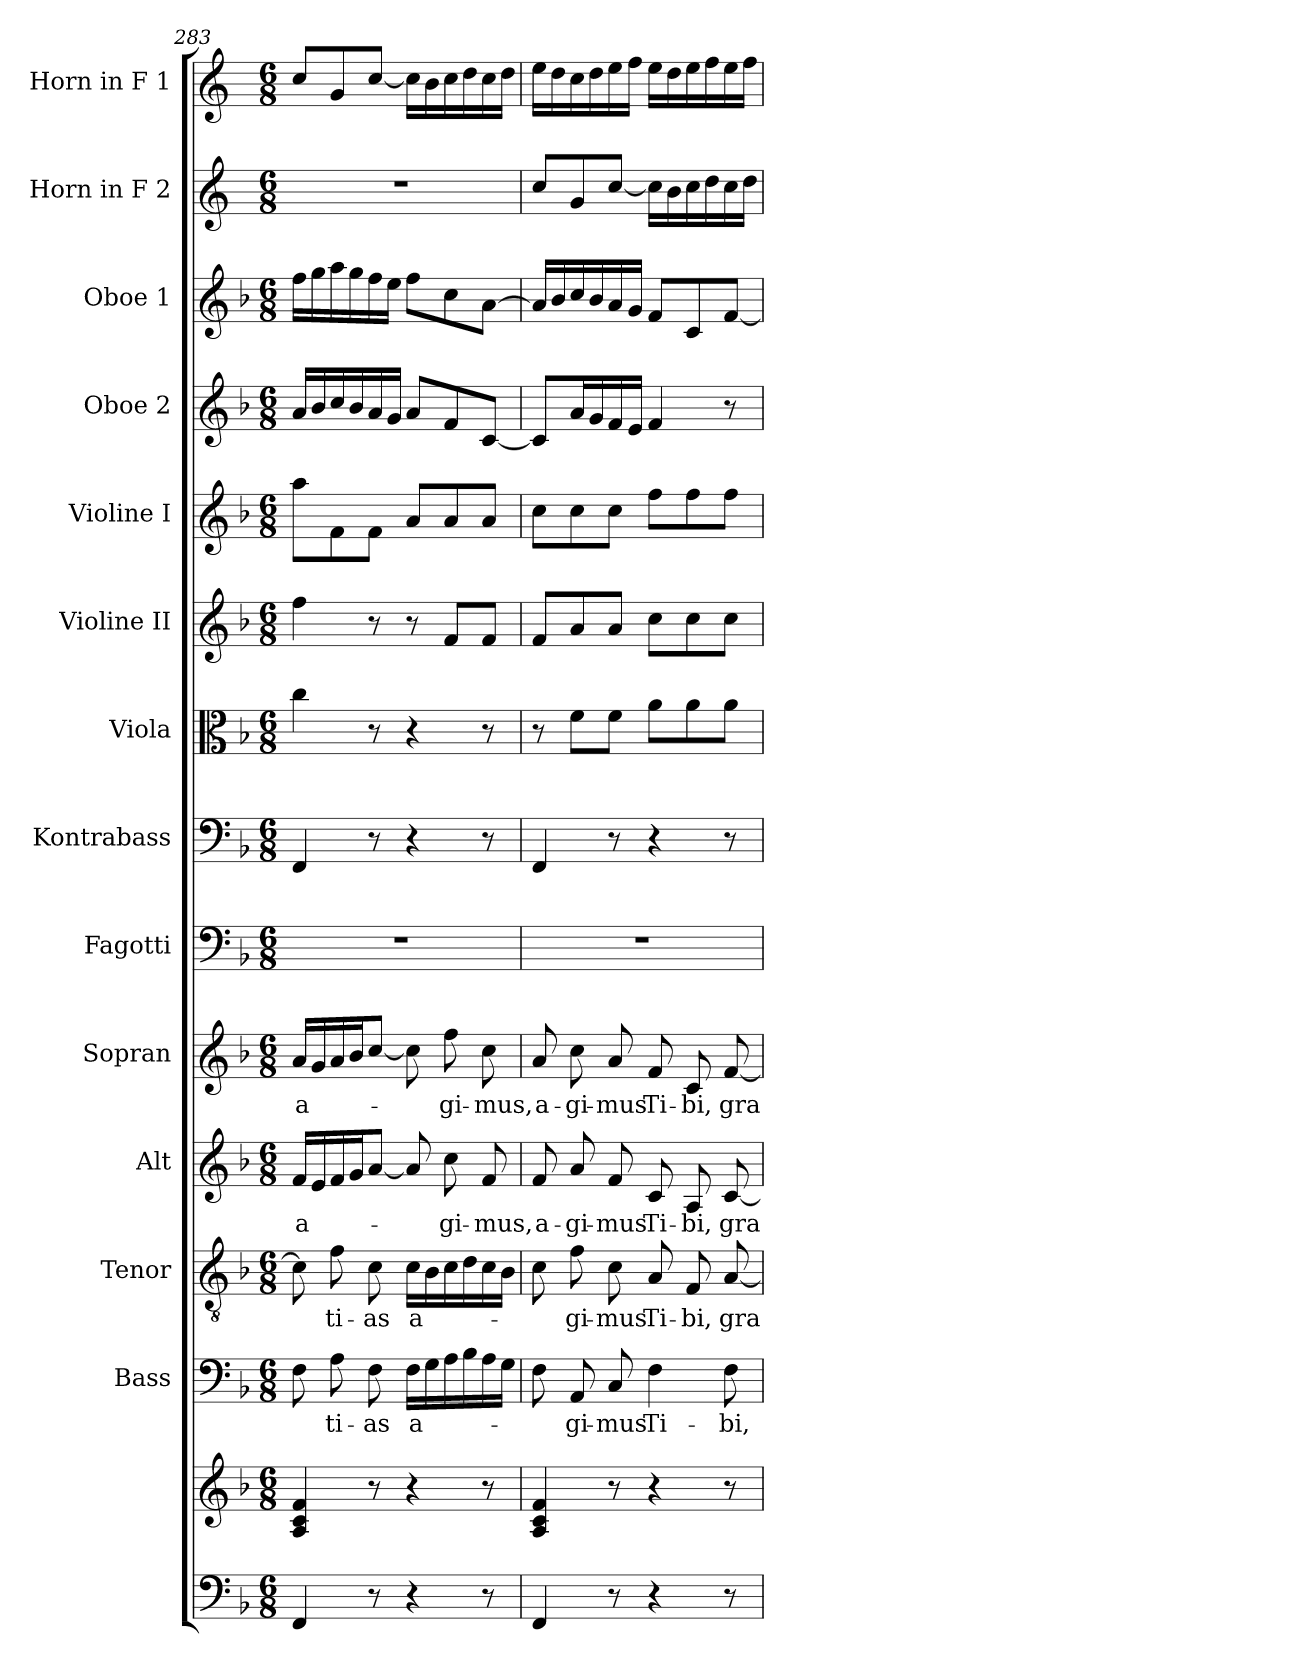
**kern	**kern	**kern	**text	**kern	**text	**kern	**text	**kern	**text	**kern	**kern	**kern	**kern	**kern	**kern	**kern	**kern	**kern
*part14	*part14	*part13	*part13	*part12	*part12	*part11	*part11	*part10	*part10	*part9	*part8	*part7	*part6	*part5	*part4	*part3	*part2	*part1
*staff15	*staff14	*staff13	*staff13	*staff12	*staff12	*staff11	*staff11	*staff10	*staff10	*staff9	*staff8	*staff7	*staff6	*staff5	*staff4	*staff3	*staff2	*staff1
*	*	*I"Bass	*	*I"Tenor	*	*I"Alt	*	*I"Sopran	*	*I"Fagotti	*I"Kontrabass	*I"Viola	*I"Violine II	*I"Violine I	*I"Oboe 2	*I"Oboe 1	*I"Horn in F 2	*I"Horn in F 1
*	*	*I'B.	*	*I'T.	*	*I'A.	*	*I'S.	*	*I'Fg.	*I'Kb.	*I'Vla.	*I'Vl. II	*I'Vl. I	*I'Ob. 2	*I'Ob. 1	*	*
!!LO:PB:g=z
*clefF4	*clefG2	*clefF4	*	*clefGv2	*	*clefG2	*	*clefG2	*	*clefF4	*clefF4	*clefC3	*clefG2	*clefG2	*clefG2	*clefG2	*clefG2	*clefG2
*	*	*	*	*	*	*	*	*	*	*	*ITrd7c12	*	*	*	*	*	*ITrd4c7	*ITrd4c7
*k[b-]	*k[b-]	*k[b-]	*	*k[b-]	*	*k[b-]	*	*k[b-]	*	*k[b-]	*k[b-]	*k[b-]	*k[b-]	*k[b-]	*k[b-]	*k[b-]	*k[b-]	*k[b-]
*F:	*F:	*F:	*	*F:	*	*F:	*	*F:	*	*F:	*F:	*F:	*F:	*F:	*F:	*F:	*F:	*F:
*M6/8	*M6/8	*M6/8	*	*M6/8	*	*M6/8	*	*M6/8	*	*M6/8	*M6/8	*M6/8	*M6/8	*M6/8	*M6/8	*M6/8	*M6/8	*M6/8
=283	=283	=283	=283	=283	=283	=283	=283	=283	=283	=283	=283	=283	=283	=283	=283	=283	=283	=283
!	!	!	!	!	!	!	!LO:LY:b	!	!LO:LY:b	!	!	!	!	!	!	!	!	!
4FF/	4A/ 4c/ 4f/	8F\	.	8c\]	.	16f/LL	a-	16a/LL	a-	2.r	4FFF/	4cc\	4ff\	8aa\L	16a/LL	16ff\LL	2.r	8f/L
.	.	.	.	.	.	16e/	.	16g/	.	.	.	.	.	.	16b-/	16gg\	.	.
!	!	!	!LO:LY:b	!	!LO:LY:b	!	!	!	!	!	!	!	!	!	!	!	!	!
.	.	8A\	-ti-	8f\	-ti-	16f/	.	16a/	.	.	.	.	.	8f\	16cc/	16aa\	.	8c/
.	.	.	.	.	.	16g/J	.	16b-/J	.	.	.	.	.	.	16b-/	16gg\	.	.
!	!	!	!LO:LY:b	!	!LO:LY:b	!	!	!	!	!	!	!	!	!	!	!	!	!
8r	8r	8F\	-as	8c\	-as	[8a/J	.	[8cc/J	.	.	8r	8r	8r	8f\J	16a/	16ff\	.	[8f/J
.	.	.	.	.	.	.	.	.	.	.	.	.	.	.	16g/JJ	16ee\JJ	.	.
!	!	!	!LO:LY:b	!	!LO:LY:b	!	!	!	!	!	!	!	!	!	!	!	!	!
4r	4r	16F\LL	a-	16c\LL	a-	8a/]	.	8cc\]	.	.	4r	4r	8r	8a/L	8a/L	8ff\L	.	16f\LL]
.	.	16G\	.	16B-\	.	.	.	.	.	.	.	.	.	.	.	.	.	16e\
!	!	!	!	!	!	!	!LO:LY:b	!	!LO:LY:b	!	!	!	!	!	!	!	!	!
.	.	16A\	.	16c\	.	8cc\	-gi-	8ff\	-gi-	.	.	.	8f/L	8a/	8f/	8cc\	.	16f\
.	.	16B-\	.	16d\	.	.	.	.	.	.	.	.	.	.	.	.	.	16g\
!	!	!	!	!	!	!	!LO:LY:b	!	!LO:LY:b	!	!	!	!	!	!	!	!	!
8r	8r	16A\	.	16c\	.	8f/	-mus,	8cc\	-mus,	.	8r	8r	8f/J	8a/J	[8c/J	[8a\J	.	16f\
.	.	16G\JJ	.	16B-\JJ	.	.	.	.	.	.	.	.	.	.	.	.	.	16g\JJ
=284	=284	=284	=284	=284	=284	=284	=284	=284	=284	=284	=284	=284	=284	=284	=284	=284	=284	=284
!	!	!	!	!	!	!	!LO:LY:b	!	!LO:LY:b	!	!	!	!	!	!	!	!	!
4FF/	4A/ 4c/ 4f/	8F\	.	8c\	.	8f/	a-	8a/	a-	2.r	4FFF/	8r	8f/L	8cc\L	8c/L]	16a/LL]	8f/L	16a\LL
.	.	.	.	.	.	.	.	.	.	.	.	.	.	.	.	16b-/	.	16g\
!	!	!	!LO:LY:b	!	!LO:LY:b	!	!LO:LY:b	!	!LO:LY:b	!	!	!	!	!	!	!	!	!
.	.	8AA/	-gi-	8f\	-gi-	8a/	-gi-	8cc\	-gi-	.	.	8f\L	8a/	8cc\	16a/L	16cc/	8c/	16f\
.	.	.	.	.	.	.	.	.	.	.	.	.	.	.	16g/	16b-/	.	16g\
!	!	!	!LO:LY:b	!	!LO:LY:b	!	!LO:LY:b	!	!LO:LY:b	!	!	!	!	!	!	!	!	!
8r	8r	8C/	-mus	8c\	-mus	8f/	-mus	8a/	-mus	.	8r	8f\J	8a/J	8cc\J	16f/	16a/	[8f/J	16a\
.	.	.	.	.	.	.	.	.	.	.	.	.	.	.	16e/JJ	16g/JJ	.	16b-\JJ
!	!	!	!LO:LY:b	!	!LO:LY:b	!	!LO:LY:b	!	!LO:LY:b	!	!	!	!	!	!	!	!	!
4r	4r	4F\	Ti-	8A/	Ti-	8c/	Ti-	8f/	Ti-	.	4r	8a\L	8cc\L	8ff\L	4f/	8f/L	16f\LL]	16a\LL
.	.	.	.	.	.	.	.	.	.	.	.	.	.	.	.	.	16e\	16g\
!	!	!	!	!	!LO:LY:b	!	!LO:LY:b	!	!LO:LY:b	!	!	!	!	!	!	!	!	!
.	.	.	.	8F/	-bi,	8A/	-bi,	8c/	-bi,	.	.	8a\	8cc\	8ff\	.	8c/	16f\	16a\
.	.	.	.	.	.	.	.	.	.	.	.	.	.	.	.	.	16g\	16b-\
!	!	!	!LO:LY:b	!	!LO:LY:b	!	!LO:LY:b	!	!LO:LY:b	!	!	!	!	!	!	!	!	!
8r	8r	8F\	-bi,	[8A/	gra-	[8c/	gra-	[8f/	gra-	.	8r	8a\J	8cc\J	8ff\J	8r	[8f/J	16f\	16a\
.	.	.	.	.	.	.	.	.	.	.	.	.	.	.	.	.	16g\JJ	16b-\JJ
=	=	=	=	=	=	=	=	=	=	=	=	=	=	=	=	=	=	=
*-	*-	*-	*-	*-	*-	*-	*-	*-	*-	*-	*-	*-	*-	*-	*-	*-	*-	*-
